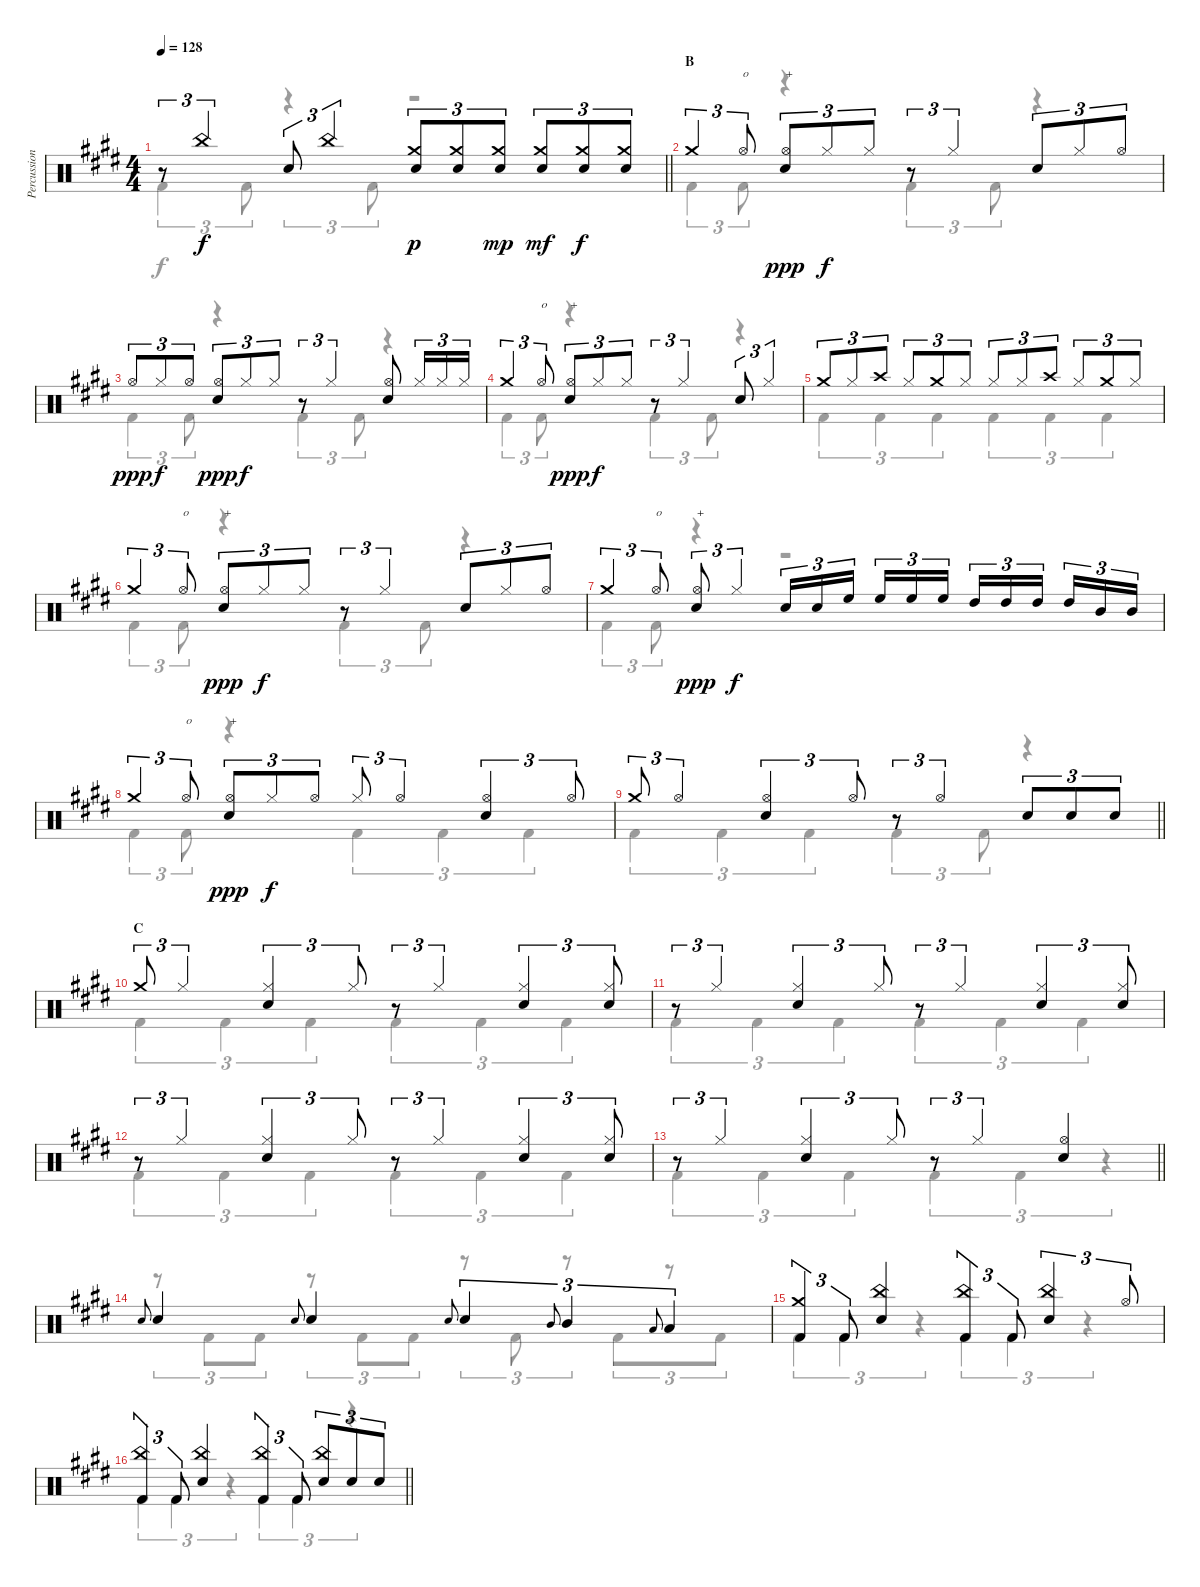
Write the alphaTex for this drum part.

\track ("Percussion" "Percussion") {instrument percussion}
\staff {score}
\articulation defaults
\voice
\ts (4 4)
\tempo 128
\clef neutral
\barLineRight lightlight
\ks e
r.8{tu (3 2) dy f} "China (hit)".4{tu (3 2)} "Electric Snare (hit)".8{tu (3 2)} "China (hit)".4{tu (3 2)} ("Crash medium (hit)" "Electric Snare (hit)").8{tu (3 2) dy p} ("Crash medium (hit)" "Electric Snare (hit)").8{tu (3 2)} ("Crash medium (hit)" "Electric Snare (hit)").8{tu (3 2) dy mp} ("Crash medium (hit)" "Electric Snare (hit)").8{tu (3 2) dy mf} ("Crash medium (hit)" "Electric Snare (hit)").8{tu (3 2) dy f} ("Crash medium (hit)" "Electric Snare (hit)").8{tu (3 2)} |
\section ("" "B")
"Crash medium (hit)".4{tu (3 2)} "Hi-Hat (open)".8{tu (3 2) txt "o"} ("Hi-Hat (open)" "Electric Snare (hit)").8{tu (3 2) txt "+" dy ppp} "Hi-Hat (closed)".8{tu (3 2) dy f} "Hi-Hat (closed)".8{tu (3 2)} r.8{tu (3 2)} "Hi-Hat (closed)".4{tu (3 2)} "Electric Snare (hit)".8{tu (3 2)} "Hi-Hat (closed)".8{tu (3 2)} "Hi-Hat (open)".8{tu (3 2)} |
"Hi-Hat (open)".8{tu (3 2) dy ppp} "Hi-Hat (closed)".8{tu (3 2) dy f} "Hi-Hat (open)".8{tu (3 2)} ("Hi-Hat (open)" "Electric Snare (hit)").8{tu (3 2) dy ppp} "Hi-Hat (closed)".8{tu (3 2) dy f} "Hi-Hat (closed)".8{tu (3 2)} r.8{tu (3 2)} "Hi-Hat (closed)".4{tu (3 2)} ("Hi-Hat (open)" "Electric Snare (hit)").8 "Hi-Hat (closed)".16{tu (3 2)} "Hi-Hat (closed)".16{tu (3 2)} "Hi-Hat (closed)".16{tu (3 2)} |
"Crash medium (hit)".4{tu (3 2)} "Hi-Hat (open)".8{tu (3 2) txt "o"} ("Hi-Hat (open)" "Electric Snare (hit)").8{tu (3 2) txt "+" dy ppp} "Hi-Hat (closed)".8{tu (3 2) dy f} "Hi-Hat (closed)".8{tu (3 2)} r.8{tu (3 2)} "Hi-Hat (closed)".4{tu (3 2)} "Electric Snare (hit)".8{tu (3 2)} "Hi-Hat (closed)".4{tu (3 2)} |
"Crash medium (hit)".8{tu (3 2)} "Hi-Hat (closed)".8{tu (3 2)} "Crash high (hit)".8{tu (3 2)} "Hi-Hat (closed)".8{tu (3 2)} "Crash medium (hit)".8{tu (3 2)} "Hi-Hat (closed)".8{tu (3 2)} "Hi-Hat (closed)".8{tu (3 2)} "Hi-Hat (closed)".8{tu (3 2)} "Crash high (hit)".8{tu (3 2)} "Hi-Hat (closed)".8{tu (3 2)} "Crash medium (hit)".8{tu (3 2)} "Hi-Hat (closed)".8{tu (3 2)} |
"Crash medium (hit)".4{tu (3 2)} "Hi-Hat (open)".8{tu (3 2) txt "o"} ("Hi-Hat (open)" "Electric Snare (hit)").8{tu (3 2) txt "+" dy ppp} "Hi-Hat (closed)".8{tu (3 2) dy f} "Hi-Hat (closed)".8{tu (3 2)} r.8{tu (3 2)} "Hi-Hat (closed)".4{tu (3 2)} "Electric Snare (hit)".8{tu (3 2)} "Hi-Hat (closed)".8{tu (3 2)} "Hi-Hat (open)".8{tu (3 2)} |
"Crash medium (hit)".4{tu (3 2)} "Hi-Hat (open)".8{tu (3 2) txt "o"} ("Hi-Hat (open)" "Electric Snare (hit)").8{tu (3 2) txt "+" dy ppp} "Hi-Hat (closed)".4{tu (3 2) dy f} "Electric Snare (hit)".16{tu (3 2)} "Electric Snare (hit)".16{tu (3 2)} "High Floor Tom (hit)".16{tu (3 2) beam splitsecondary} "High Floor Tom (hit)".16{tu (3 2)} "High Floor Tom (hit)".16{tu (3 2)} "High Floor Tom (hit)".16{tu (3 2)} "High Tom (hit)".16{tu (3 2)} "High Tom (hit)".16{tu (3 2)} "High Tom (hit)".16{tu (3 2) beam splitsecondary} "High Tom (hit)".16{tu (3 2)} "Mid Tom (hit)".16{tu (3 2)} "Mid Tom (hit)".16{tu (3 2)} |
"Crash medium (hit)".4{tu (3 2)} "Hi-Hat (open)".8{tu (3 2) txt "o"} ("Hi-Hat (open)" "Electric Snare (hit)").8{tu (3 2) txt "+" dy ppp} "Hi-Hat (closed)".8{tu (3 2) dy f} "Hi-Hat (open)".8{tu (3 2)} "Hi-Hat (closed)".8{tu (3 2)} "Hi-Hat (open)".4{tu (3 2)} ("Hi-Hat (open)" "Electric Snare (hit)").4{tu (3 2)} "Hi-Hat (open)".8{tu (3 2)} |
\barLineRight lightlight "Crash medium (hit)".8{tu (3 2)} "Hi-Hat (open)".4{tu (3 2)}
("Hi-Hat (open)" "Electric Snare (hit)").4{tu (3 2)} "Hi-Hat (open)".8{tu (3 2)} r.8{tu (3 2)} "Hi-Hat (open)".4{tu (3 2)} "Electric Snare (hit)".8{tu (3 2)} "Electric Snare (hit)".8{tu (3 2)} "Electric Snare (hit)".8{tu (3 2)} |
\section ("" "C")
"Crash medium (hit)".8{tu (3 2)} "Hi-Hat (closed)".4{tu (3 2)} ("Hi-Hat (closed)" "Electric Snare (hit)").4{tu (3 2)} "Hi-Hat (closed)".8{tu (3 2)} r.8{tu (3 2)} "Hi-Hat (closed)".4{tu (3 2)} ("Hi-Hat (closed)" "Electric Snare (hit)").4{tu (3 2)} ("Hi-Hat (closed)" "Electric Snare (hit)").8{tu (3 2)} |
r.8{tu (3 2)} "Hi-Hat (closed)".4{tu (3 2)} ("Hi-Hat (closed)" "Electric Snare (hit)").4{tu (3 2)} "Hi-Hat (closed)".8{tu (3 2)} r.8{tu (3 2)} "Hi-Hat (closed)".4{tu (3 2)} ("Hi-Hat (closed)" "Electric Snare (hit)").4{tu (3 2)} ("Hi-Hat (closed)" "Electric Snare (hit)").8{tu (3 2)} |
r.8{tu (3 2)} "Hi-Hat (closed)".4{tu (3 2)} ("Hi-Hat (closed)" "Electric Snare (hit)").4{tu (3 2)} "Hi-Hat (closed)".8{tu (3 2)} r.8{tu (3 2)} "Hi-Hat (closed)".4{tu (3 2)} ("Hi-Hat (closed)" "Electric Snare (hit)").4{tu (3 2)} ("Hi-Hat (closed)" "Electric Snare (hit)").8{tu (3 2)} |
\barLineRight lightlight
r.8{tu (3 2)} "Hi-Hat (closed)".4{tu (3 2)} ("Hi-Hat (closed)" "Electric Snare (hit)").4{tu (3 2)} "Hi-Hat (closed)".8{tu (3 2)} r.8{tu (3 2)} "Hi-Hat (closed)".4{tu (3 2)} ("Hi-Hat (open)" "Electric Snare (hit)").4 |
"Electric Snare (hit)".8{gr onbeat} "Electric Snare (hit)".4 "Electric Snare (hit)".8{gr onbeat} "Electric Snare (hit)".4 "Electric Snare (hit)".8{gr onbeat} "Electric Snare (hit)".4{tu (3 2)} "Mid Tom (hit)".8{gr onbeat} "Mid Tom (hit)".4{tu (3 2)} "Low Tom (hit)".8{gr onbeat} "Low Tom (hit)".4{tu (3 2)} |
("Crash medium (hit)" "Kick (hit) 2").4{tu (3 2)} "Kick (hit) 2".8{tu (3 2)} ("China (hit)" "Electric Snare (hit)").4 ("China (hit)" "Kick (hit) 2").4{tu (3 2)} "Kick (hit) 2".8{tu (3 2)} ("China (hit)" "Electric Snare (hit)").4{tu (3 2)} "Hi-Hat (open)".8{tu (3 2)} |
\barLineRight lightlight
("China (hit)" "Kick (hit) 2").4{tu (3 2)} "Kick (hit) 2".8{tu (3 2)} ("China (hit)" "Electric Snare (hit)").4 ("China (hit)" "Kick (hit) 2").4{tu (3 2)} "Kick (hit) 2".8{tu (3 2)} ("China (hit)" "Electric Snare (hit)").8{tu (3 2)} "Electric Snare (hit)".8{tu (3 2)} "Electric Snare (hit)".8{tu (3 2)}
\voice
\clef neutral
\ottava regular
\simile none
\barLineRight lightlight
\ks e "Kick (hit) 2".4{tu (3 2) dy f} "Kick (hit) 2".8{tu (3 2)}
r.4{tu (3 2)} "Kick (hit) 2".8{tu (3 2)} r.2 |
"Kick (hit) 2".4{tu (3 2)} "Kick (hit) 2".8{tu (3 2)} r.4 "Kick (hit) 2".4{tu (3 2)} "Kick (hit) 2".8{tu (3 2)} r.4 |
"Kick (hit) 2".4{tu (3 2)} "Kick (hit) 2".8{tu (3 2)} r.4 "Kick (hit) 2".4{tu (3 2)} "Kick (hit) 2".8{tu (3 2)} r.4 |
"Kick (hit) 2".4{tu (3 2)} "Kick (hit) 2".8{tu (3 2)} r.4 "Kick (hit) 2".4{tu (3 2)} "Kick (hit) 2".8{tu (3 2)} r.4 |
"Kick (hit) 2".4{tu (3 2)} "Kick (hit) 2".4{tu (3 2)} "Kick (hit) 2".4{tu (3 2)} "Kick (hit) 2".4{tu (3 2)} "Kick (hit) 2".4{tu (3 2)} "Kick (hit) 2".4{tu (3 2)} |
"Kick (hit) 2".4{tu (3 2)} "Kick (hit) 2".8{tu (3 2)} r.4 "Kick (hit) 2".4{tu (3 2)} "Kick (hit) 2".8{tu (3 2)} r.4 |
"Kick (hit) 2".4{tu (3 2)} "Kick (hit) 2".8{tu (3 2)} r.4 r.2 |
"Kick (hit) 2".4{tu (3 2)} "Kick (hit) 2".8{tu (3 2)} r.4 "Kick (hit) 2".4{tu (3 2)} "Kick (hit) 2".4{tu (3 2)} "Kick (hit) 2".4{tu (3 2)} |
\barLineRight lightlight "Kick (hit) 2".4{tu (3 2)} "Kick (hit) 2".4{tu (3 2)} "Kick (hit) 2".4{tu (3 2)} "Kick (hit) 2".4{tu (3 2)} "Kick (hit) 2".8{tu (3 2)}
r.4 |
"Kick (hit) 2".4{tu (3 2)} "Kick (hit) 2".4{tu (3 2)} "Kick (hit) 2".4{tu (3 2)} "Kick (hit) 2".4{tu (3 2)} "Kick (hit) 2".4{tu (3 2)} "Kick (hit) 2".4{tu (3 2)} |
"Kick (hit) 2".4{tu (3 2)} "Kick (hit) 2".4{tu (3 2)} "Kick (hit) 2".4{tu (3 2)} "Kick (hit) 2".4{tu (3 2)} "Kick (hit) 2".4{tu (3 2)} "Kick (hit) 2".4{tu (3 2)} |
"Kick (hit) 2".4{tu (3 2)} "Kick (hit) 2".4{tu (3 2)} "Kick (hit) 2".4{tu (3 2)} "Kick (hit) 2".4{tu (3 2)} "Kick (hit) 2".4{tu (3 2)} "Kick (hit) 2".4{tu (3 2)} |
\barLineRight lightlight "Kick (hit) 2".4{tu (3 2)} "Kick (hit) 2".4{tu (3 2)} "Kick (hit) 2".4{tu (3 2)} "Kick (hit) 2".4{tu (3 2)} "Kick (hit) 2".4{tu (3 2)}
r.4{tu (3 2)} |
r.8{tu (3 2)} "Kick (hit) 2".8{tu (3 2)} "Kick (hit) 2".8{tu (3 2)} r.8{tu (3 2)} "Kick (hit) 2".8{tu (3 2)} "Kick (hit) 2".8{tu (3 2)} r.8{tu (3 2)} "Kick (hit) 2".8{tu (3 2)} r.8{tu (3 2)} "Kick (hit) 2".8{tu (3 2)} r.8{tu (3 2)} "Kick (hit) 2".8{tu (3 2)} |
"Kick (hit) 2".4{tu (3 2)} "Kick (hit) 2".4{tu (3 2)} r.4{tu (3 2)} "Kick (hit) 2".4{tu (3 2)} "Kick (hit) 2".4{tu (3 2)} r.4{tu (3 2)} |
\barLineRight lightlight "Kick (hit) 2".4{tu (3 2)} "Kick (hit) 2".4{tu (3 2)}
r.4{tu (3 2)} "Kick (hit) 2".4{tu (3 2)} "Kick (hit) 2".4{tu (3 2)} r.4{tu (3 2)}
